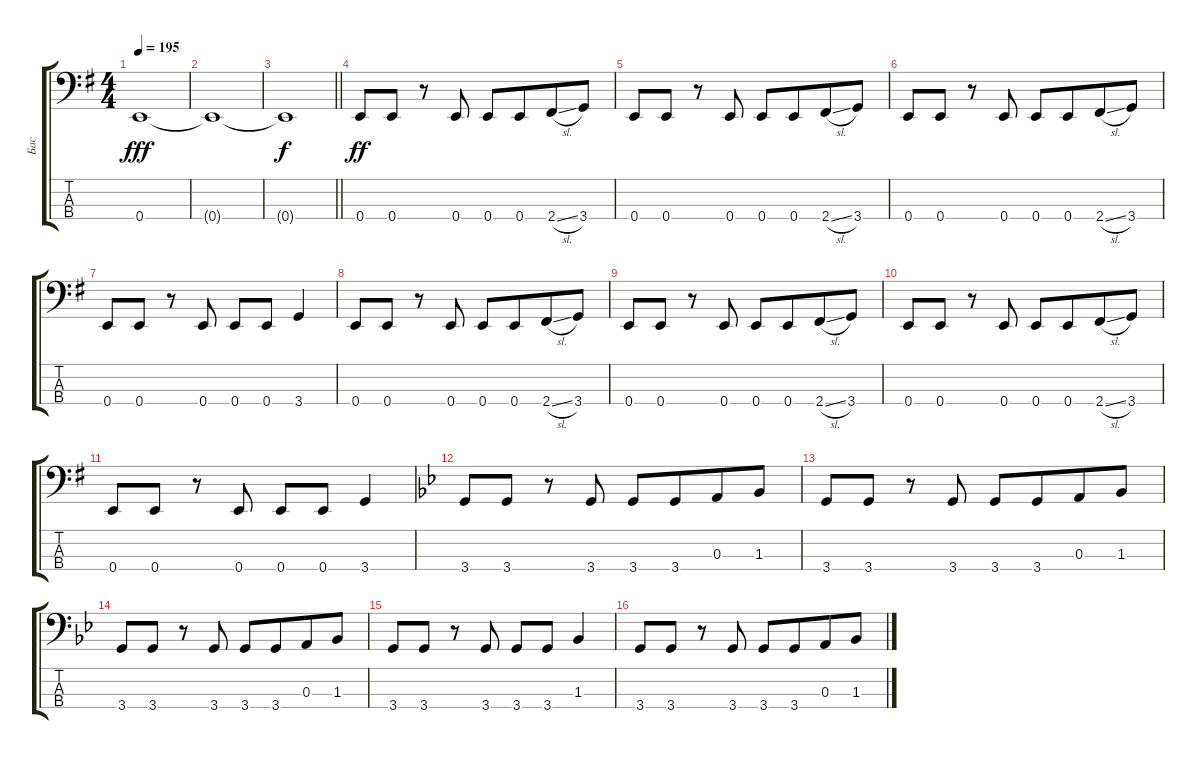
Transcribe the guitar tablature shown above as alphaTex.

\track ("Бас" "Бас") {instrument electricbassfinger}
\staff {score tabs}
\tuning (G2 D2 A1 E1) {hide}
\ts (4 4)
\tempo 195
\clef f4
\ks eminor
0.4{t}.1{dy fff} |
0.4{t}.1 |
\barLineRight lightlight
0.4{t}.1{dy f} |
\section ("" "")
0.4.8{dy ff} 0.4.8 r.8 0.4.8 0.4.8 0.4.8{beam merge} 2.4{sl}.8 3.4.8 |
0.4.8 0.4.8 r.8 0.4.8 0.4.8 0.4.8{beam merge} 2.4{sl}.8 3.4.8 |
0.4.8 0.4.8 r.8 0.4.8 0.4.8 0.4.8{beam merge} 2.4{sl}.8 3.4.8 |
0.4.8 0.4.8 r.8 0.4.8 0.4.8 0.4.8 3.4.4 |
0.4.8 0.4.8 r.8 0.4.8 0.4.8 0.4.8{beam merge} 2.4{sl}.8 3.4.8 |
0.4.8 0.4.8 r.8 0.4.8 0.4.8 0.4.8{beam merge} 2.4{sl}.8 3.4.8 |
0.4.8 0.4.8 r.8 0.4.8 0.4.8 0.4.8{beam merge} 2.4{sl}.8 3.4.8 |
0.4.8 0.4.8 r.8 0.4.8 0.4.8 0.4.8 3.4.4 |
\ks gminor
3.4.8 3.4.8 r.8 3.4.8 3.4.8 3.4.8{beam merge} 0.3.8 1.3.8 |
3.4.8 3.4.8 r.8 3.4.8 3.4.8 3.4.8{beam merge} 0.3.8 1.3.8 |
3.4.8 3.4.8 r.8 3.4.8 3.4.8 3.4.8{beam merge} 0.3.8 1.3.8 |
3.4.8 3.4.8 r.8 3.4.8 3.4.8 3.4.8 1.3.4 |
3.4.8 3.4.8 r.8 3.4.8 3.4.8 3.4.8{beam merge} 0.3.8 1.3.8
